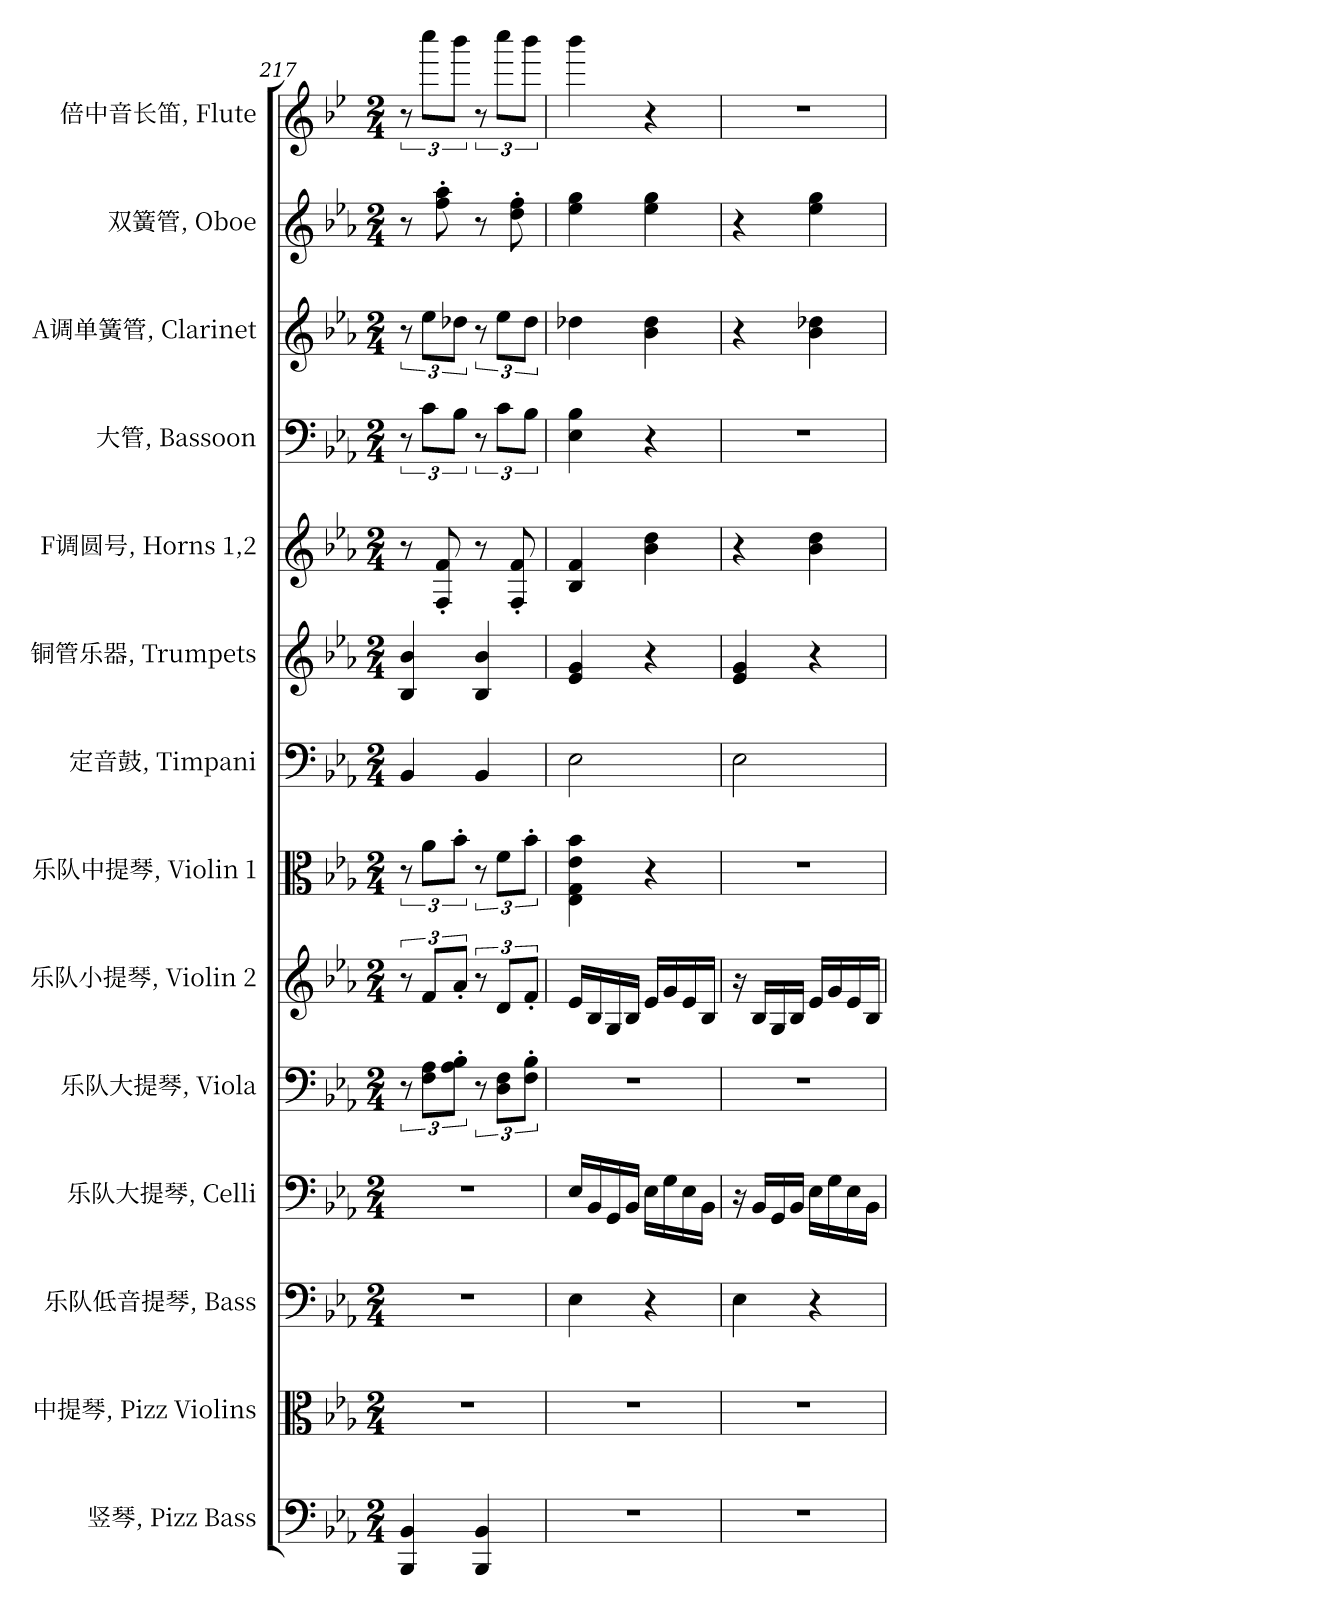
**kern	**kern	**kern	**kern	**kern	**kern	**kern	**kern	**kern	**kern	**kern	**kern	**kern	**kern
*part14	*part13	*part12	*part11	*part10	*part9	*part8	*part7	*part6	*part5	*part4	*part3	*part2	*part1
*staff14	*staff13	*staff12	*staff11	*staff10	*staff9	*staff8	*staff7	*staff6	*staff5	*staff4	*staff3	*staff2	*staff1
*I"竖琴, Pizz Bass	*I"中提琴, Pizz Violins	*I"乐队低音提琴, Bass	*I"乐队大提琴, Celli	*I"乐队大提琴, Viola	*I"乐队小提琴, Violin 2	*I"乐队中提琴, Violin 1	*I"定音鼓, Timpani	*I"铜管乐器, Trumpets	*I"F调圆号, Horns 1,2	*I"大管, Bassoon	*I"A调单簧管, Clarinet	*I"双簧管, Oboe	*I"倍中音长笛, Flute
*	*	*	*	*	*	*	*I'Timp.	*	*I'F Hn.	*I'Bsn.	*I'A Cl.	*I'Ob.	*
*clefF4	*clefC3	*clefF4	*clefF4	*clefF4	*clefG2	*clefC3	*clefF4	*clefG2	*clefG2	*clefF4	*clefG2	*clefG2	*clefG2
*	*	*ITrd7c12	*	*	*	*	*	*	*ITrd4c7	*	*ITrd2c3	*	*ITrd10c17
*k[b-e-a-]	*k[b-e-a-]	*k[b-e-a-]	*k[b-e-a-]	*k[b-e-a-]	*k[b-e-a-]	*k[b-e-a-]	*k[b-e-a-]	*k[b-e-a-]	*k[b-e-a-d-]	*k[b-e-a-]	*k[]	*k[b-e-a-]	*k[b-e-]
*M2/4	*M2/4	*M2/4	*M2/4	*M2/4	*M2/4	*M2/4	*M2/4	*M2/4	*M2/4	*M2/4	*M2/4	*M2/4	*M2/4
=217	=217	=217	=217	=217	=217	=217	=217	=217	=217	=217	=217	=217	=217
4BBB-/ 4BB-/	2r	2r	2r	12r	12r	12r	4BB-/	4B-/ 4b-/	8r	12r	12r	8r	12r
.	.	.	.	12F\ 12A-\L	12f/L	12a-\L	.	.	.	12c\L	12cc\L	.	12ccc\L
.	.	.	.	.	.	.	.	.	8BB-/' 8B-/'	.	.	8ff\' 8aa-\'	.
.	.	.	.	12A-\' 12B-\'J	12a-'/J	12b-'\J	.	.	.	12B-\J	12b-X\J	.	12bb-\J
4BBB-/ 4BB-/	.	.	.	12r	12r	12r	4BB-/	4B-/ 4b-/	8r	12r	12r	8r	12r
.	.	.	.	12D\ 12F\L	12d/L	12f\L	.	.	.	12c\L	12cc\L	.	12ccc\L
.	.	.	.	.	.	.	.	.	8BB-/' 8B-/'	.	.	8dd\' 8ff\'	.
.	.	.	.	12F\' 12B-\'J	12f'/J	12b-'\J	.	.	.	12B-\J	12b-\J	.	12bb-\J
=218	=218	=218	=218	=218	=218	=218	=218	=218	=218	=218	=218	=218	=218
2r	2r	4EE-\	16E-/LL	2r	16e-/LL	4E-\ 4G\ 4e-\ 4b-\	2E-\	4e-/ 4g/	4E-/ 4B-/	4E-\ 4B-\	4b-X\	4ee-\ 4gg\	4bb-\
.	.	.	16BB-/	.	16B-/	.	.	.	.	.	.	.	.
.	.	.	16GG/	.	16G/	.	.	.	.	.	.	.	.
.	.	.	16BB-/JJ	.	16B-/JJ	.	.	.	.	.	.	.	.
.	.	4r	16E-\LL	.	16e-/LL	4r	.	4r	4e-\ 4g\	4r	4g\ 4b-\	4ee-\ 4gg\	4r
.	.	.	16G\	.	16g/	.	.	.	.	.	.	.	.
.	.	.	16E-\	.	16e-/	.	.	.	.	.	.	.	.
.	.	.	16BB-\JJ	.	16B-/JJ	.	.	.	.	.	.	.	.
!!LO:PB:g=z
=219	=219	=219	=219	=219	=219	=219	=219	=219	=219	=219	=219	=219	=219
2r	2r	4EE-\	16r	2r	16r	2r	2E-\	4e-/ 4g/	4r	2r	4r	4r	2r
.	.	.	16BB-/LL	.	16B-/LL	.	.	.	.	.	.	.	.
.	.	.	16GG/	.	16G/	.	.	.	.	.	.	.	.
.	.	.	16BB-/JJ	.	16B-/JJ	.	.	.	.	.	.	.	.
.	.	4r	16E-\LL	.	16e-/LL	.	.	4r	4e-\ 4g\	.	4g\ 4b-X\	4ee-\ 4gg\	.
.	.	.	16G\	.	16g/	.	.	.	.	.	.	.	.
.	.	.	16E-\	.	16e-/	.	.	.	.	.	.	.	.
.	.	.	16BB-\JJ	.	16B-/JJ	.	.	.	.	.	.	.	.
=	=	=	=	=	=	=	=	=	=	=	=	=	=
*-	*-	*-	*-	*-	*-	*-	*-	*-	*-	*-	*-	*-	*-
